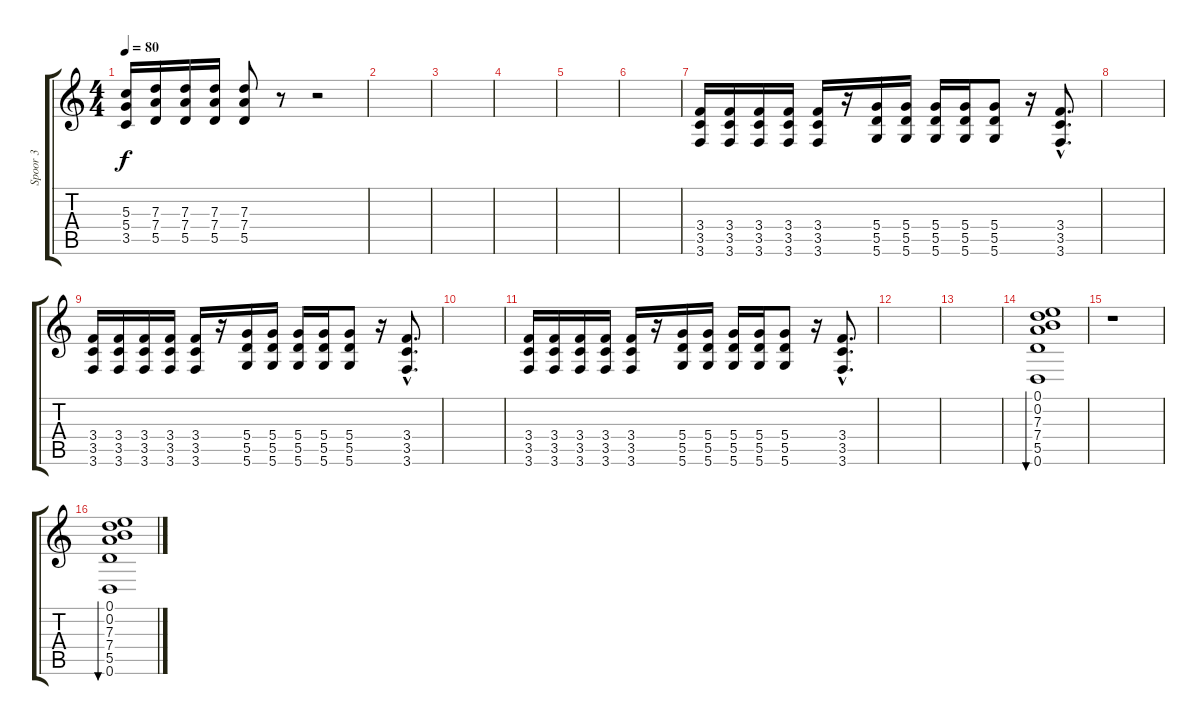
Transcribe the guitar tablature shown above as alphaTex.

\track ("Spoor 3" "Spoor 3") {instrument acousticguitarsteel}
\staff {score tabs}
\tuning (E4 B3 G3 D3 A2 D2) {hide}
\ts (4 4)
\tempo 80
\clef g2
\ks c
(5.3 5.4 3.5).16{dy f instrument overdrivenguitar} (7.3 7.4 5.5).16 (7.3 7.4 5.5).16 (7.3 7.4 5.5).16 (7.3 7.4 5.5).8 r.8 r.2 |
|
|
|
|
|
(3.4 3.5 3.6).16 (3.4 3.5 3.6).16 (3.4 3.5 3.6).16 (3.4 3.5 3.6).16 (3.4 3.5 3.6).16 r.16 (5.4 5.5 5.6).16 (5.4 5.5 5.6).16 (5.4 5.5 5.6).16 (5.4 5.5 5.6).16 (5.4 5.5 5.6).8 r.16 (3.4{hac} 3.5{hac} 3.6{hac}).8{d} |
|
(3.4 3.5 3.6).16 (3.4 3.5 3.6).16 (3.4 3.5 3.6).16 (3.4 3.5 3.6).16 (3.4 3.5 3.6).16 r.16 (5.4 5.5 5.6).16 (5.4 5.5 5.6).16 (5.4 5.5 5.6).16 (5.4 5.5 5.6).16 (5.4 5.5 5.6).8 r.16 (3.4{hac} 3.5{hac} 3.6{hac}).8{d} |
|
(3.4 3.5 3.6).16 (3.4 3.5 3.6).16 (3.4 3.5 3.6).16 (3.4 3.5 3.6).16 (3.4 3.5 3.6).16 r.16 (5.4 5.5 5.6).16 (5.4 5.5 5.6).16 (5.4 5.5 5.6).16 (5.4 5.5 5.6).16 (5.4 5.5 5.6).8 r.16 (3.4{hac} 3.5{hac} 3.6{hac}).8{d} |
|
|
(0.1 0.2 7.3 7.4 5.5 0.6).1{bu 60} |
r.1 |
(0.1 0.2 7.3 7.4 5.5 0.6).1{bu 60}
